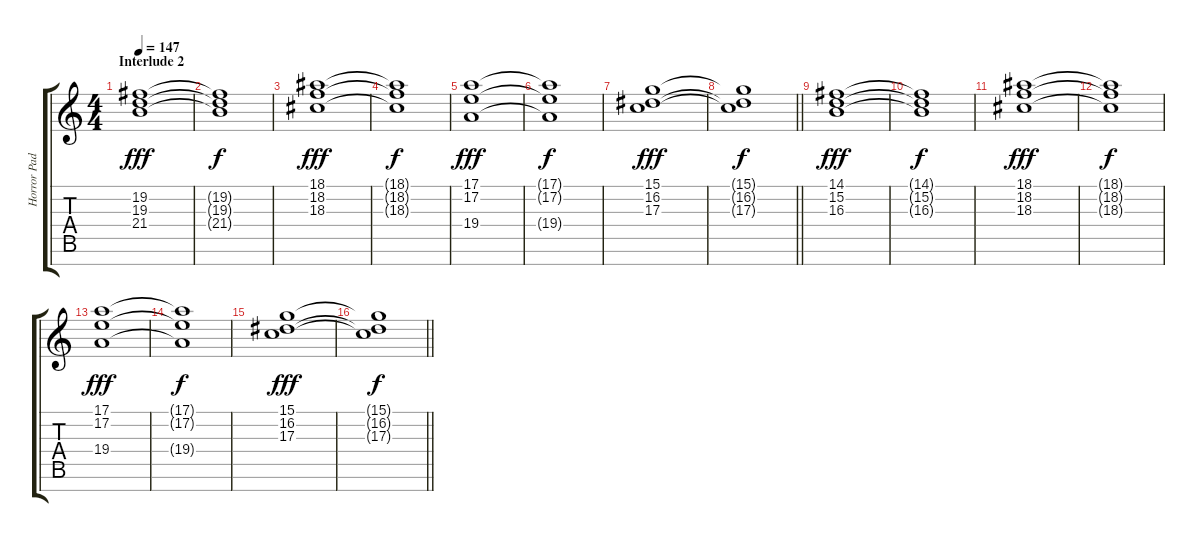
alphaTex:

\track ("Horror Pad" "Horror Pad") {instrument pad6metallic}
\staff {score tabs}
\tuning (E4 B3 G3 D3 A2 E2 B1) {hide}
\ts (4 4)
\section ("" "Interlude 2")
\tempo 147
\clef g2
\ks c
(19.2 19.3 21.4).1{dy fff} |
(19.2{t} 19.3{t} 21.4{t}).1{dy f} |
(18.1 18.2 18.3).1{dy fff} |
(18.1{t} 18.2{t} 18.3{t}).1{dy f} |
(17.1 17.2 19.4).1{dy fff} |
(17.1{t} 17.2{t} 19.4{t}).1{dy f} |
(15.1 16.2 17.3).1{dy fff} |
\barLineRight lightlight
(15.1{t} 16.2{t} 17.3{t}).1{dy f} |
(14.1 15.2 16.3).1{dy fff} |
(14.1{t} 15.2{t} 16.3{t}).1{dy f} |
(18.1 18.2 18.3).1{dy fff} |
(18.1{t} 18.2{t} 18.3{t}).1{dy f} |
(17.1 17.2 19.4).1{dy fff} |
(17.1{t} 17.2{t} 19.4{t}).1{dy f} |
(15.1 16.2 17.3).1{dy fff} |
\barLineRight lightlight
(15.1{t} 16.2{t} 17.3{t}).1{dy f}
